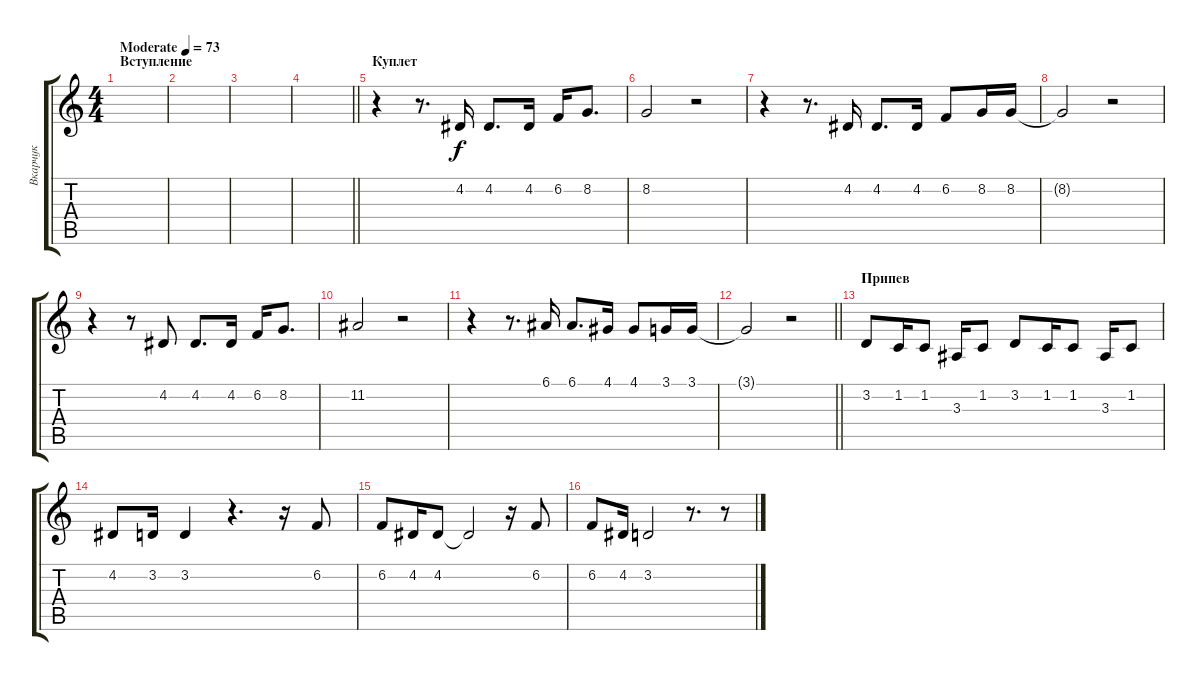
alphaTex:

\track ("Вкарчук" "Вкарчук") {instrument lead2sawtooth}
\staff {score tabs}
\tuning (E4 B3 G3 D3 A2 E2) {hide}
\ts (4 4)
\section ("" "Вступление")
\tempo (73 "Moderate")
\clef g2
\ks c
|
|
|
\barLineRight lightlight
|
\section ("" "Куплет")
r.4 r.8{d} 4.2.16 4.2.8{d} 4.2.16 6.2.16 8.2.8{d} |
8.2.2 r.2 |
r.4 r.8{d} 4.2.16 4.2.8{d} 4.2.16 6.2.8 8.2.16 8.2.16 |
8.2{t}.2 r.2 |
r.4 r.8 4.2.8 4.2.8{d} 4.2.16 6.2.16 8.2.8{d} |
11.2.2 r.2 |
r.4 r.8{d} 6.1.16 6.1.8{d} 4.1.16 4.1.8 3.1.16 3.1.16 |
\barLineRight lightlight
3.1{t}.2 r.2 |
\section ("" "Припев")
3.2.8 1.2.16 1.2.8 3.3.16 1.2.8 3.2.8 1.2.16 1.2.8 3.3.16 1.2.8 |
4.2.8 3.2.16 3.2.4 r.4{d} r.16 6.2.8 |
6.2.8 4.2.16 4.2.8 4.2{t}.2 r.16 6.2.8 |
6.2.8 4.2.16 3.2.2 r.8{d} r.8
